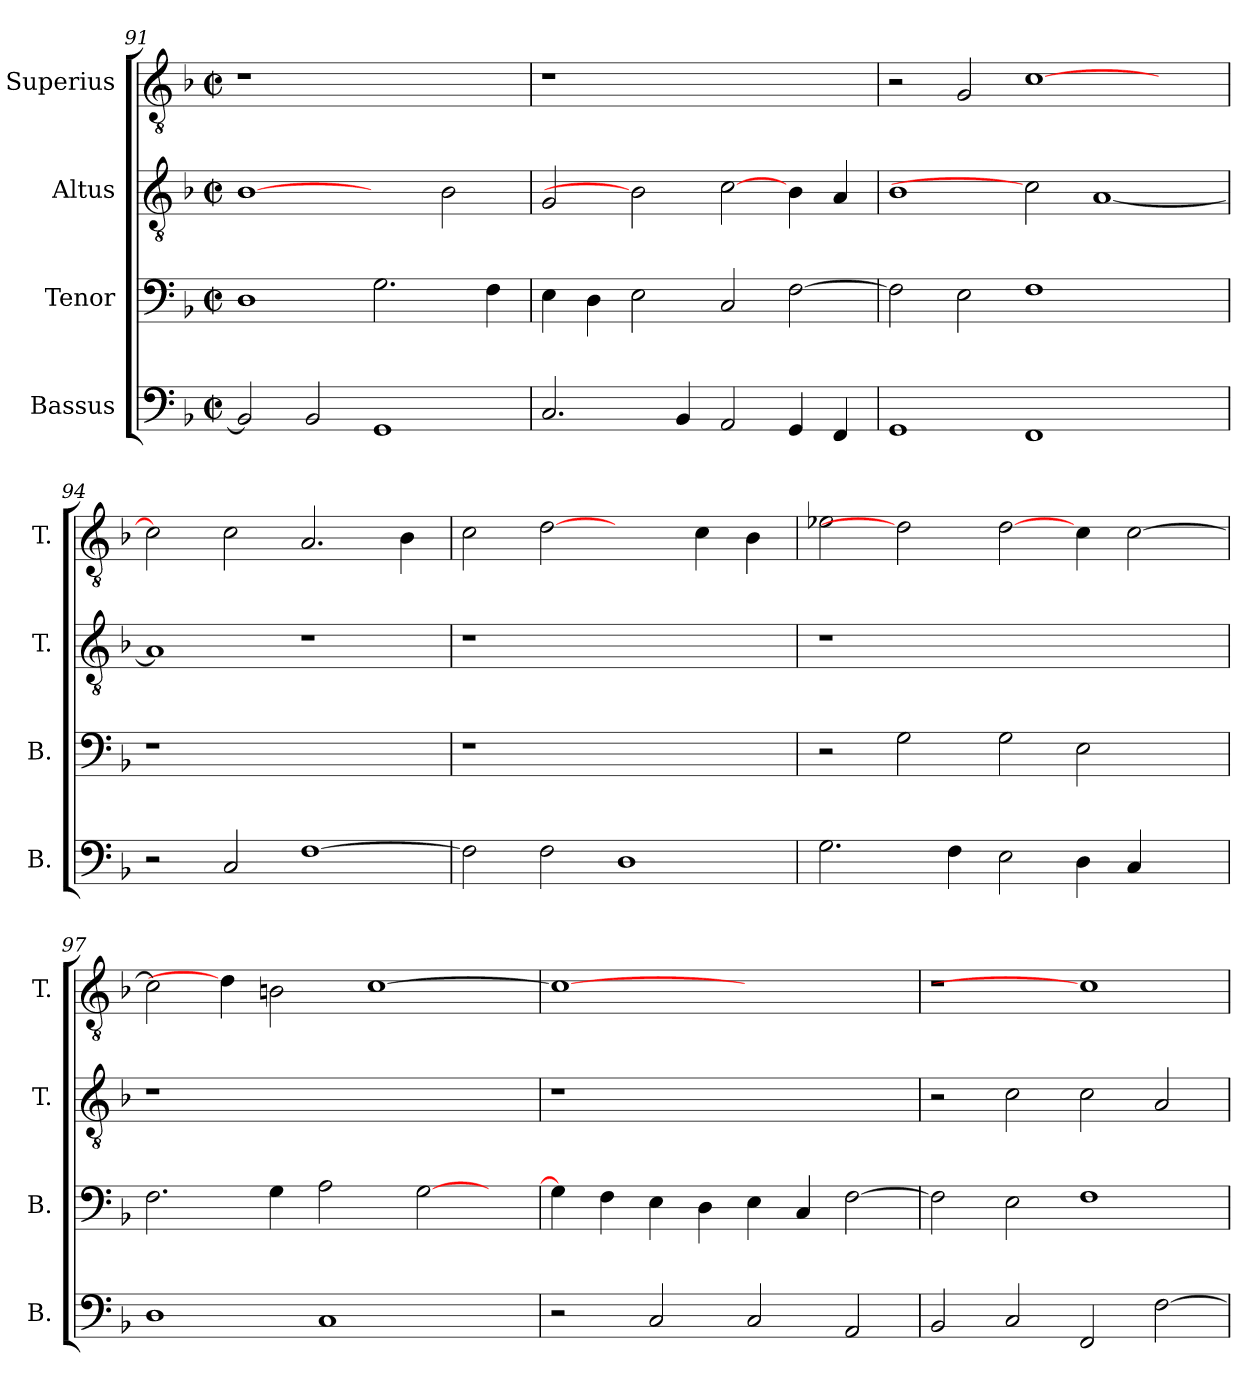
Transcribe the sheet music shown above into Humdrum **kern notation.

**kern	**kern	**kern	**kern
*part4	*part3	*part2	*part1
*staff4	*staff3	*staff2	*staff1
*I"Bassus	*I"Tenor	*I"Altus	*I"Superius
*I'B.	*I'B.	*I'T.	*I'T.
!!LO:PB:g=z
*clefF4	*clefF4	*clefGv2	*clefGv2
*	*	*ITrd7c12	*ITrd7c12
*k[b-]	*k[b-]	*k[b-]	*k[b-]
*F:	*F:	*F:	*F:
*M2/2	*M2/2	*M2/2	*M2/2
*met(c|)	*met(c|)	*met(c|)	*met(c|)
=91	=91	=91	=91
!	!	!	!LO:N:vis=1
2BB-i/]	1Di	[1BB-i	1r
2BB-i/	.	.	.
1GGi	2.Gi\	2ryy	1ryy
.	.	2BB-i\	.
.	4Fi\	.	.
=92	=92	=92	=92
!	!	!	!LO:N:vis=1
2.Ci/	4Ei\	2GGi/	1r
.	4Di\	.	.
.	2Ei\	2BB-i]	.
4BB-i/	.	.	.
2AAi/	2Ci/	[2Ci	1ryy
4GGi/	[>2Fi\	4BB-i\	.
4FFi/	.	4AAi/	.
=93	=93	=93	=93
1GGi	2Fi\]	1BB-i	2r
.	2Ei\	.	2GGi/
1FFi	1Fi	2Ci]	[>1Ci
.	.	[<1AAi	.
2ryy	2ryy	.	2ryy
=94	=94	=94	=94
!	!LO:N:vis=1	!	!
2r	1r	1AAi]	2Ci\]
2Ci/	.	.	2Ci\
[>1Fi	1ryy	1r	2.AAi/
.	.	.	4BB-i\
=95	=95	=95	=95
!	!LO:N:vis=1	!LO:N:vis=1	!
2Fi\]	1r	1r	2Ci\
2Fi\	.	.	[2Di
1Di	1ryy	1ryy	2ryy
.	.	.	4Ci\
.	.	.	4BB-i\
!!LO:LB:g=z
=96	=96	=96	=96
!	!	!LO:N:vis=1	!
2.Gi\	2r	1r	2E-Xi\
.	2Gi\	.	2Di]
4Fi\	.	.	.
2Ei\	2Gi\	1ryy	[2Di\
4Di\	2Ei\	.	4Ci\
4Ci/	.	.	[>2Ci\
4ryy	4ryy	4ryy	.
=97	=97	=97	=97
!	!	!LO:N:vis=1	!
1Di	2.Fi\	1r	2Ci\]
.	.	.	4Di\]
.	4Gi\	.	2BBni\
1Ci	2Ai\	1ryy	.
.	.	.	[>1Ci
.	[>2Gi\	.	.
4ryy	4ryy	4ryy	.
=98	=98	=98	=98
!	!	!LO:N:vis=1	!
2r	4Gi\]	1r	1Ci_>
.	4Fi\	.	.
2Ci/	4Ei\	.	.
.	4Di\	.	.
2Ci/	4Ei\	1ryy	1ryy
.	4Ci/	.	.
2AAi/	[>2Fi\	.	.
=99	=99	=99	=99
!	!	!	!LO:N:vis=1
2BB-i/	2Fi\]	2r	1r
2Ci/	2Ei\	2Ci\	.
2FFi/	1Fi	2Ci\	1Ci]
[>2Fi\	.	2AAi/	.
=	=	=	=
*-	*-	*-	*-
